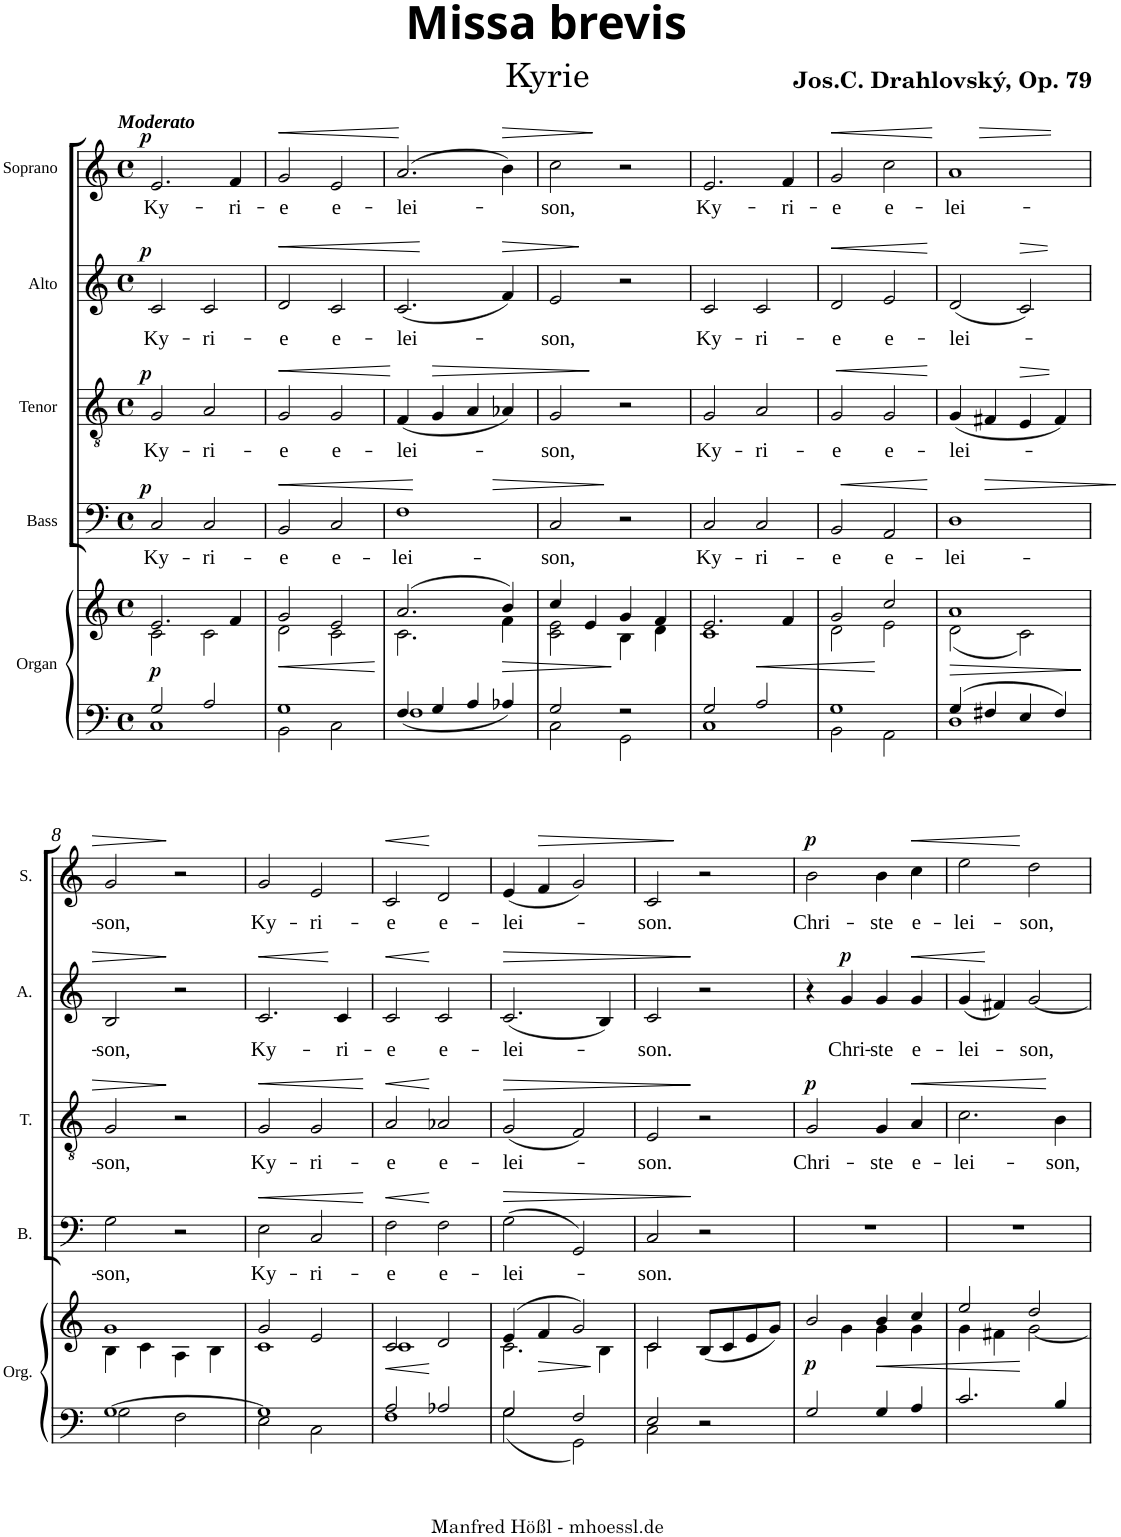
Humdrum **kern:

**kern	**kern	**dynam	**kern	**text	**dynam	**kern	**text	**dynam	**kern	**text	**dynam	**kern	**text	**dynam
*part5	*part5	*part5	*part4	*part4	*part4	*part3	*part3	*part3	*part2	*part2	*part2	*part1	*part1	*part1
*staff6	*staff5	*staff5/6	*staff4	*staff4	*staff4	*staff3	*staff3	*staff3	*staff2	*staff2	*staff2	*staff1	*staff1	*staff1
*I"Organ	*	*	*I"Bass	*	*	*I"Tenor	*	*	*I"Alto	*	*	*I"Soprano	*	*
*I'Org.	*	*	*I'B.	*	*	*I'T.	*	*	*I'A.	*	*	*I'S.	*	*
*clefF4	*clefG2	*	*clefF4	*	*	*clefGv2	*	*	*clefG2	*	*	*clefG2	*	*
*k[]	*k[]	*	*k[]	*	*	*k[]	*	*	*k[]	*	*	*k[]	*	*
*M4/4	*M4/4	*	*M4/4	*	*	*M4/4	*	*	*M4/4	*	*	*M4/4	*	*
*met(c)	*met(c)	*	*met(c)	*	*	*met(c)	*	*	*met(c)	*	*	*met(c)	*	*
=1	=1	=1	=1	=1	=1	=1	=1	=1	=1	=1	=1	=1	=1	=1
*^	*^	*	*	*	*	*	*	*	*	*	*	*	*	*
!	!	!	!	!	!	!	!	!	!	!	!	!	!	!LO:TX:a:Bi:t=Moderato	!	!
!	!	!	!	!LO:DY:b	!	!LO:LY:b	!LO:DY:a	!	!LO:LY:b	!LO:DY:a	!	!LO:LY:b	!LO:DY:a	!	!LO:LY:b	!LO:DY:a
2G/	1C	2.e/	2c\	p	2C/	Ky-	p	2G/	Ky-	p	2c/	Ky-	p	2.e/	Ky-	p
!	!	!	!	!	!	!LO:LY:b	!	!	!LO:LY:b	!	!	!LO:LY:b	!	!	!	!
2A/	.	.	2c\	.	2C/	-ri-	.	2A/	-ri-	.	2c/	-ri-	.	.	.	.
!	!	!	!	!	!	!	!	!	!	!	!	!	!	!	!LO:LY:b	!
.	.	4f/	.	.	.	.	.	.	.	.	.	.	.	4f/	-ri-	.
=2	=2	=2	=2	=2	=2	=2	=2	=2	=2	=2	=2	=2	=2	=2	=2	=2
!	!	!	!	!	!	!LO:LY:b	!LO:HP:b	!	!LO:LY:b	!LO:HP:b	!	!LO:LY:b	!LO:HP:b	!	!LO:LY:b	!LO:HP:b
1G	2BB\	2g/	2d\	.	2BB/	-e	<	2G/	-e	<	2d/	-e	<	2g/	-e	<
!	!	!	!	!	!	!LO:LY:b	!	!	!LO:LY:b	!	!	!LO:LY:b	!	!	!LO:LY:b	!
.	2C\	2e/	2c\	.	2C/	e-	.	2G/	e-	.	2c/	e-	.	2e/	e-	.
=3	=3	=3	=3	=3	=3	=3	=3	=3	=3	=3	=3	=3	=3	=3	=3	=3
!	!	!	!	!	!	!LO:LY:b	!LO:HP:b	!	!LO:LY:b	!	!	!LO:LY:b	!	!	!LO:LY:b	!
4F/	1F	(2.a/	2.c\	.	1F	-lei-	>	(<4F/	-lei-	.	(<2.c/	-lei-	.	(2.a/	-lei-	.
!	!	!	!	!	!	!	!	!	!	!LO:HP:b	!	!	!	!	!	!
4G/	.	.	.	.	.	.	.	4G/	.	>	.	.	.	.	.	.
4A/	.	.	.	.	.	.	.	4A/	.	.	.	.	.	.	.	.
!	!	!	!	!	!	!	!	!	!	!	!	!	!LO:HP:b	!	!	!LO:HP:n=1:b
4A-X/	.	4b/)	4f\	.	.	.	.	4A-X/)	.	.	4f/)	.	>	4b\)	.	[ >
=4	=4	=4	=4	=4	=4	=4	=4	=4	=4	=4	=4	=4	=4	=4	=4	=4
!	!	!	!	!	!	!LO:LY:b	!	!	!LO:LY:b	!	!	!LO:LY:b	!	!	!LO:LY:b	!
2G/	2C\	4cc/	2c\ 2e\	.	2C/	-son,	.	2G/	-son,	.	2e/	-son,	.	2cc\	-son,	.
.	.	4e/	.	.	.	.	.	.	.	.	.	.	.	.	.	.
2r	2GG\	4g/	4B\	.	2r	.	]	2r	.	[	2r	.	[	2r	.	]
.	.	4f/	4d\	.	.	.	.	.	.	.	.	.	.	.	.	.
=5	=5	=5	=5	=5	=5	=5	=5	=5	=5	=5	=5	=5	=5	=5	=5	=5
!	!	!	!	!	!	!LO:LY:b	!	!	!LO:LY:b	!	!	!LO:LY:b	!	!	!LO:LY:b	!
2G/	1C	2.e/	1c	.	2C/	Ky-	.	2G/	Ky-	.	2c/	Ky-	.	2.e/	Ky-	.
!	!	!	!	!LO:HP:b=2	!	!LO:LY:b	!	!	!LO:LY:b	!	!	!LO:LY:b	!	!	!	!
2A/	.	.	.	<	2C/	-ri-	.	2A/	-ri-	.	2c/	-ri-	.	.	.	.
!	!	!	!	!	!	!	!	!	!	!	!	!	!	!	!LO:LY:b	!
.	.	4f/	.	.	.	.	.	.	.	.	.	.	.	4f/	-ri-	.
=6	=6	=6	=6	=6	=6	=6	=6	=6	=6	=6	=6	=6	=6	=6	=6	=6
!	!	!	!	!	!	!LO:LY:b	!LO:HP:b	!	!LO:LY:b	!LO:HP:b	!	!LO:LY:b	!LO:HP:b	!	!LO:LY:b	!LO:HP:b
1G	2BB\	2g/	2d\	.	2BB/	-e	<	2G/	-e	<	2d/	-e	<	2g/	-e	<
!	!	!	!	!	!	!LO:LY:b	!	!	!LO:LY:b	!	!	!LO:LY:b	!	!	!LO:LY:b	!
.	2AA\	2cc/	2e\	.	2AA/	e-	.	2G/	e-	.	2e/	e-	.	2cc\	e-	.
*v	*v	*	*	*	*	*	*	*	*	*	*	*	*	*	*	*
*	*v	*v	*	*	*	*	*	*	*	*	*	*	*	*	*
.	.	.	.	.	[	.	.	]	.	.	]	.	.	[
=7	=7	=7	=7	=7	=7	=7	=7	=7	=7	=7	=7	=7	=7	=7
*^	*	*	*	*	*	*	*	*	*	*	*	*	*	*
!	!	!	!LO:HP:b	!	!LO:LY:b	!LO:HP:b	!	!LO:LY:b	!	!	!LO:LY:b	!	!	!LO:LY:b	!LO:HP:b
*	*	*^	*	*	*	*	*	*	*	*	*	*	*	*	*
4G/	1D	1a	(<2d\	>	1D	-lei-	>	(<4G/	-lei-	.	(<2d/	-lei-	.	1a	-lei-	>
4F#X/	.	.	.	.	.	.	.	4F#X/	.	.	.	.	.	.	.	.
!	!	!	!	!	!	!	!	!	!	!LO:HP:b	!	!	!LO:HP:b	!	!	!
4E/	.	.	2c\)	.	.	.	.	4E/	.	>	2c/)	.	>	.	.	.
4F#/	.	.	.	.	.	.	.	4F#/)	.	.	.	.	.	.	.	.
*v	*v	*	*	*	*	*	*	*	*	*	*	*	*	*	*	*
*	*v	*v	*	*	*	*	*	*	*	*	*	*	*	*	*
.	.	[	.	.	[	.	.	.	.	.	.	.	.	.
!!LO:LB:g=z
=8	=8	=8	=8	=8	=8	=8	=8	=8	=8	=8	=8	=8	=8	=8
*^	*^	*	*	*	*	*	*	*	*	*	*	*	*	*
!	!	!	!	!	!	!LO:LY:b	!	!	!LO:LY:b	!	!	!LO:LY:b	!	!	!LO:LY:b	!
[>1G	2G\	1g	4B\	.	2G\	-son,	.	2G/	-son,	.	2B/	-son,	.	2g/	-son,	.
.	.	.	4c\	.	.	.	.	.	.	.	.	.	.	.	.	.
.	2F\	.	4A\	.	2r	.	.	2r	.	[	2r	.	[	2r	.	]
.	.	.	4B\	.	.	.	.	.	.	.	.	.	.	.	.	.
=9	=9	=9	=9	=9	=9	=9	=9	=9	=9	=9	=9	=9	=9	=9	=9	=9
!	!	!	!	!	!	!LO:LY:b	!LO:HP:b	!	!LO:LY:b	!LO:HP:b	!	!LO:LY:b	!LO:HP:b	!	!LO:LY:b	!
1G]	2E\	2g/	1c	.	2E\	Ky-	<	2G/	Ky-	<	2.c/	Ky-	<	2g/	Ky-	.
!	!	!	!	!	!	!LO:LY:b	!	!	!LO:LY:b	!	!	!	!	!	!LO:LY:b	!
.	2C\	2e/	.	.	2C/	-ri-	.	2G/	-ri-	.	.	.	.	2e/	-ri-	.
!	!	!	!	!	!	!	!	!	!	!	!	!LO:LY:b	!	!	!	!
.	.	.	.	.	.	.	.	.	.	.	4c/	-ri-	]	.	.	.
*v	*v	*	*	*	*	*	*	*	*	*	*	*	*	*	*	*
*	*v	*v	*	*	*	*	*	*	*	*	*	*	*	*	*
.	.	.	.	.	]	.	.	]	.	.	.	.	.	.
=10	=10	=10	=10	=10	=10	=10	=10	=10	=10	=10	=10	=10	=10	=10
*^	*	*	*	*	*	*	*	*	*	*	*	*	*	*
!	!	!	!LO:HP:b	!	!LO:LY:b	!LO:HP:b	!	!LO:LY:b	!LO:HP:b	!	!LO:LY:b	!LO:HP:b	!	!LO:LY:b	!LO:HP:b
*	*	*^	*	*	*	*	*	*	*	*	*	*	*	*	*
2A/	1F	2c/	1c	<	2F\	-e	<	2A/	-e	<	2c/	-e	<	2c/	-e	<
!	!	!	!	!	!	!LO:LY:b	!	!	!LO:LY:b	!	!	!LO:LY:b	!	!	!LO:LY:b	!
2A-X/	.	2d/	.	]	2F\	e-	[	2A-X/	e-	[	2c/	e-	[	2d/	e-	[
=11	=11	=11	=11	=11	=11	=11	=11	=11	=11	=11	=11	=11	=11	=11	=11	=11
!	!	!	!	!	!	!LO:LY:b	!	!	!LO:LY:b	!LO:HP:b	!	!LO:LY:b	!LO:HP:b	!	!LO:LY:b	!
2G/	2G\	(4e/	2.c\	.	(>2G\	-lei-	.	(<2G/	-lei-	>	(<2.c/	-lei-	>	(<4e/	-lei-	.
!	!	!	!	!LO:HP:b	!	!	!	!	!	!	!	!	!	!	!	!LO:HP:b
.	.	4f/	.	>	.	.	.	.	.	.	.	.	.	4f/	.	>
2F/	2GG\	2g/)	.	.	2GG/)	.	.	2F/)	.	.	.	.	.	2g/)	.	.
.	.	.	4B\	[	.	.	.	.	.	.	4B/)	.	.	.	.	.
=12	=12	=12	=12	=12	=12	=12	=12	=12	=12	=12	=12	=12	=12	=12	=12	=12
!	!	!	!	!	!	!LO:LY:b	!	!	!LO:LY:b	!	!	!LO:LY:b	!	!	!LO:LY:b	!
2E/	2C\	2c/	2c\	.	2C/	-son.	.	2E/	-son.	.	2c/	-son.	.	2c/	-son.	.
2r	2ryy	(<8B/L	2ryy	.	2r	.	[	2r	.	[	2r	.	[	2r	.	]
.	.	8c/	.	.	.	.	.	.	.	.	.	.	.	.	.	.
.	.	8e/	.	.	.	.	.	.	.	.	.	.	.	.	.	.
.	.	8g/J)	.	.	.	.	.	.	.	.	.	.	.	.	.	.
*v	*v	*	*	*	*	*	*	*	*	*	*	*	*	*	*	*
=13	=13	=13	=13	=13	=13	=13	=13	=13	=13	=13	=13	=13	=13	=13	=13
!	!	!	!LO:DY:b	!	!	!	!	!LO:LY:b	!LO:DY:a	!	!	!	!	!LO:LY:b	!LO:DY:a
2G/	2b/	4ryy	p	1r	.	.	2G/	Chri-	p	4r	.	.	2b\	Chri-	p
!	!	!	!	!	!	!	!	!	!	!	!LO:LY:b	!LO:DY:a	!	!	!
.	.	4g\	.	.	.	.	.	.	.	4g/	Chri-	p	.	.	.
!	!	!	!	!	!	!	!	!LO:LY:b	!	!	!LO:LY:b	!	!	!LO:LY:b	!
4G/	4b/	4g\	.	.	.	.	4G/	-ste	.	4g/	-ste	.	4b\	-ste	.
!	!	!	!	!	!	!	!	!LO:LY:b	!	!	!LO:LY:b	!	!	!LO:LY:b	!LO:HP:b
4A/	4cc/	4g\	.	.	.	.	4A/	e-	.	4g/	e-	.	4cc\	e-	<
=14	=14	=14	=14	=14	=14	=14	=14	=14	=14	=14	=14	=14	=14	=14	=14
!	!	!	!	!	!	!	!	!LO:LY:b	!	!	!LO:LY:b	!	!	!LO:LY:b	!
2.c/	2ee/	4g\	.	1r	.	.	2.c\	-lei-	.	(<4g/	-lei-	.	2ee\	-lei-	.
.	.	4f#X\	.	.	.	.	.	.	.	4f#X/)	.	]	.	.	.
!	!	!	!	!	!	!	!	!	!	!	!LO:LY:b	!	!	!LO:LY:b	!
.	2dd/	[<2g\	]	.	.	.	.	.	.	[2g/	-son,	.	2dd\	-son,	[
!	!	!	!	!	!	!	!	!LO:LY:b	!	!	!	!	!	!	!
4B/	.	.	.	.	.	.	4B\	-son,	]	.	.	.	.	.	.
*	*v	*v	*	*	*	*	*	*	*	*	*	*	*	*	*
=	=	=	=	=	=	=	=	=	=	=	=	=	=	=
*-	*-	*-	*-	*-	*-	*-	*-	*-	*-	*-	*-	*-	*-	*-
